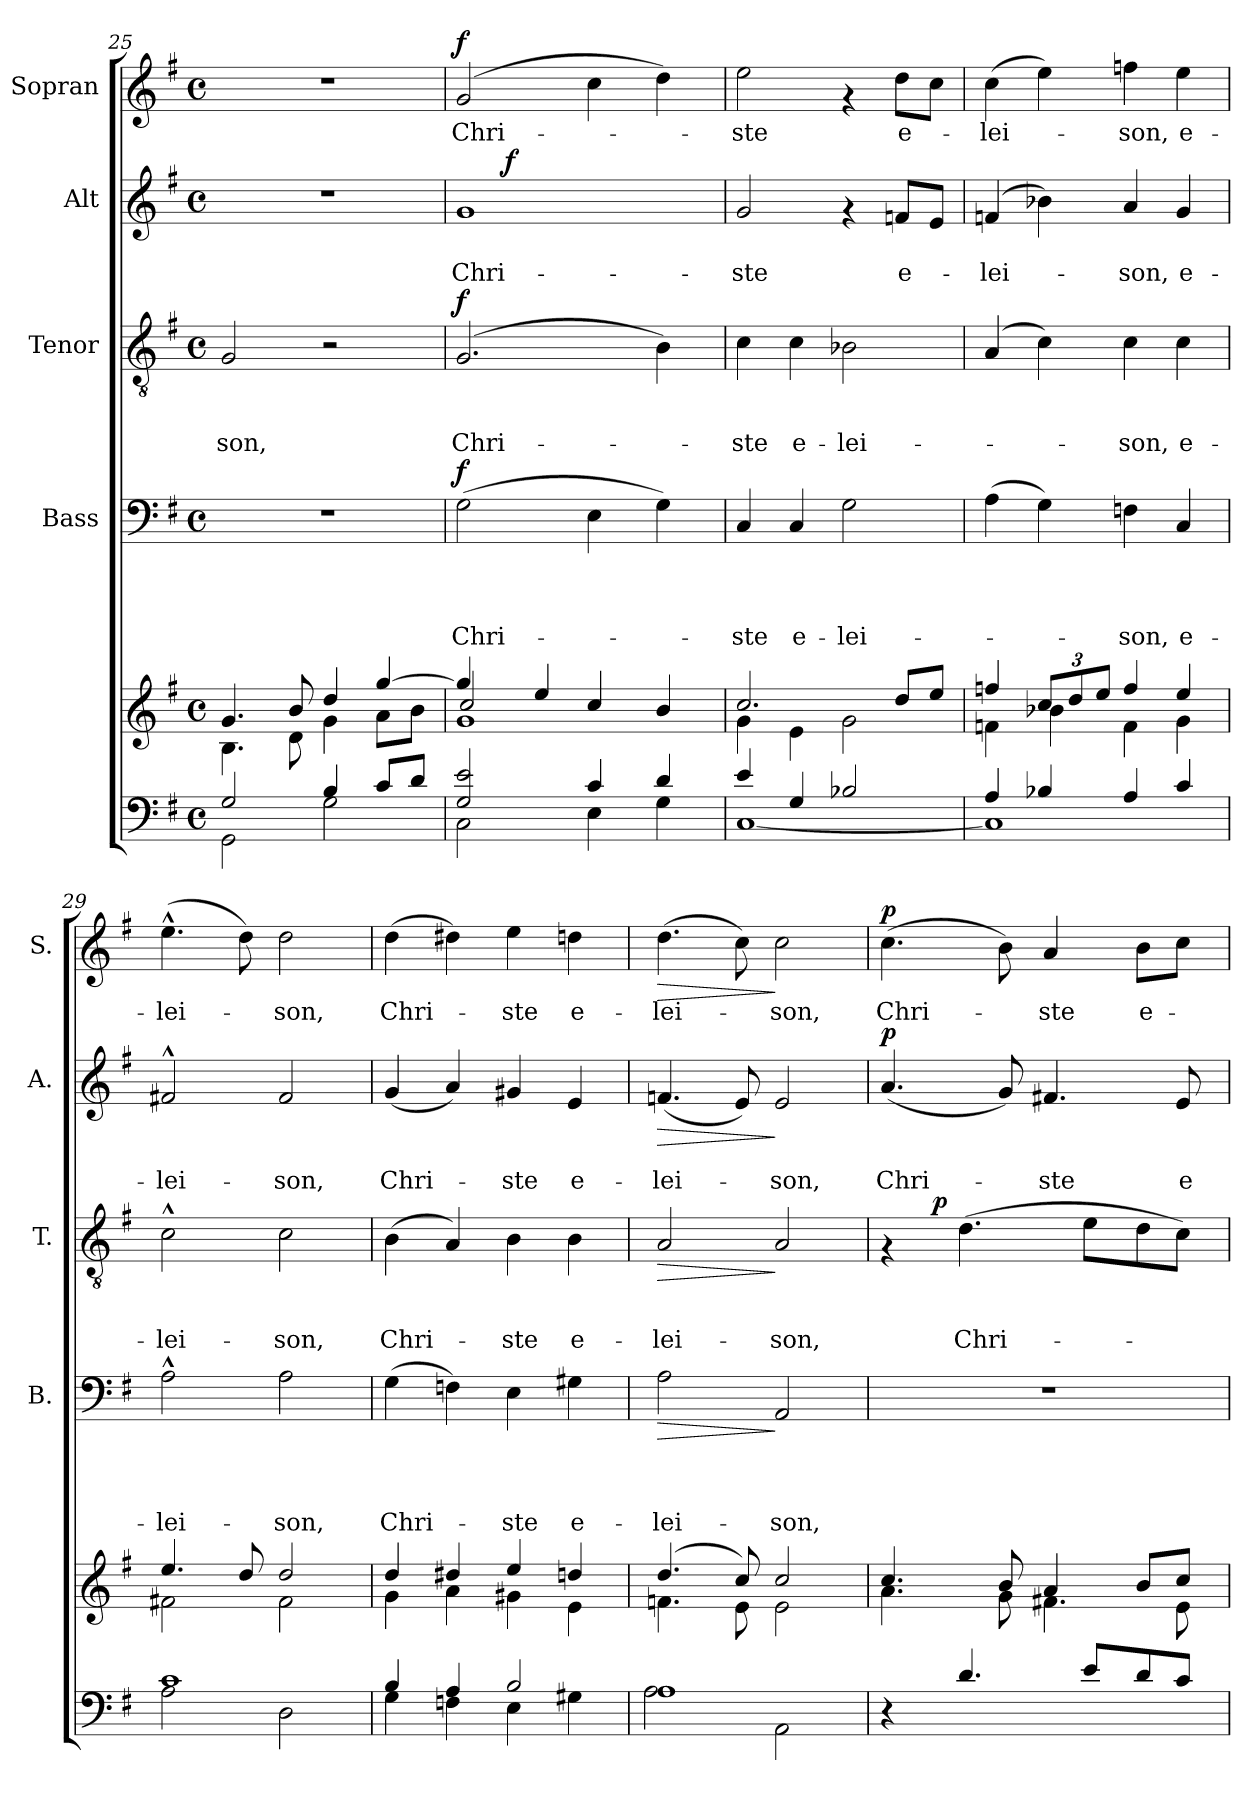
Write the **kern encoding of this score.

**kern	**kern	**kern	**text	**text	**text	**text	**dynam	**kern	**text	**text	**text	**dynam	**kern	**text	**text	**dynam	**kern	**text	**dynam
*part5	*part5	*part4	*part4	*part4	*part4	*part4	*part4	*part3	*part3	*part3	*part3	*part3	*part2	*part2	*part2	*part2	*part1	*part1	*part1
*staff6	*staff5	*staff4	*staff4	*staff4	*staff4	*staff4	*staff4	*staff3	*staff3	*staff3	*staff3	*staff3	*staff2	*staff2	*staff2	*staff2	*staff1	*staff1	*staff1
*	*	*I"Bass	*	*	*	*	*	*I"Tenor	*	*	*	*	*I"Alt	*	*	*	*I"Sopran	*	*
*	*	*I'B.	*	*	*	*	*	*I'T.	*	*	*	*	*I'A.	*	*	*	*I'S.	*	*
*clefF4	*clefG2	*clefF4	*	*	*	*	*	*clefGv2	*	*	*	*	*clefG2	*	*	*	*clefG2	*	*
*k[f#]	*k[f#]	*k[f#]	*	*	*	*	*	*k[f#]	*	*	*	*	*k[f#]	*	*	*	*k[f#]	*	*
*G:	*G:	*G:	*	*	*	*	*	*G:	*	*	*	*	*G:	*	*	*	*G:	*	*
*M4/4	*M4/4	*M4/4	*	*	*	*	*	*M4/4	*	*	*	*	*M4/4	*	*	*	*M4/4	*	*
*met(c)	*met(c)	*met(c)	*	*	*	*	*	*met(c)	*	*	*	*	*met(c)	*	*	*	*met(c)	*	*
=25	=25	=25	=25	=25	=25	=25	=25	=25	=25	=25	=25	=25	=25	=25	=25	=25	=25	=25	=25
*^	*^	*	*	*	*	*	*	*	*	*	*	*	*	*	*	*	*	*	*
!	!	!	!	!	!	!	!	!	!	!	!	!	!LO:LY:b	!	!	!	!	!	!	!	!
2G/	2GG\	4.g/	4.B\	1r	.	.	.	.	.	2G/	.	.	-son,	.	1r	.	.	.	1r	.	.
.	.	8b/	8d\	.	.	.	.	.	.	.	.	.	.	.	.	.	.	.	.	.	.
4B/	2G\	4dd/	4g\	.	.	.	.	.	.	2r	.	.	.	.	.	.	.	.	.	.	.
8c/L	.	[>4gg/	8a\L	.	.	.	.	.	.	.	.	.	.	.	.	.	.	.	.	.	.
8d/J	.	.	8b\J	.	.	.	.	.	.	.	.	.	.	.	.	.	.	.	.	.	.
=26	=26	=26	=26	=26	=26	=26	=26	=26	=26	=26	=26	=26	=26	=26	=26	=26	=26	=26	=26	=26	=26
*	*	*	*^	*	*	*	*	*	*	*	*	*	*	*	*	*	*	*	*	*	*
!	!	!	!	!	!	!	!	!	!LO:LY:b	!LO:DY:a	!	!	!	!LO:LY:b	!LO:DY:a	!	!	!LO:LY:b	!	!	!LO:LY:b	!LO:DY:a
*	*	*	*	*	*	*	*	*	*	*	*	*	*	*	*	*^	*	*	*	*	*	*
2G/ 2e/	2C\	4gg/]	1g	2cc/	(>2G\	.	.	.	Chri-	f	(2.G/	.	.	Chri-	f	1g	8ryy	.	Chri-	.	(2g/	Chri-	f
.	.	.	.	.	.	.	.	.	.	.	.	.	.	.	.	.	32ryy	.	.	.	.	.	.
!	!	!	!	!	!	!	!	!	!	!	!	!	!	!	!	!	!	!	!	!LO:DY:a	!	!	!
.	.	.	.	.	.	.	.	.	.	.	.	.	.	.	.	.	2ryy	.	.	f	.	.	.
.	.	4ee/	.	.	.	.	.	.	.	.	.	.	.	.	.	.	.	.	.	.	.	.	.
4c/	4E\	4cc/	.	2ryy	4E\	.	.	.	.	.	.	.	.	.	.	.	.	.	.	.	4cc\	.	.
.	.	.	.	.	.	.	.	.	.	.	.	.	.	.	.	.	4ryy	.	.	.	.	.	.
4d/	4G\	4b/	.	.	4G\)	.	.	.	.	.	4B\)	.	.	.	.	.	.	.	.	.	4dd\)	.	.
.	.	.	.	.	.	.	.	.	.	.	.	.	.	.	.	.	16.ryy	.	.	.	.	.	.
!!LO:PB:g=z
=27	=27	=27	=27	=27	=27	=27	=27	=27	=27	=27	=27	=27	=27	=27	=27	=27	=27	=27	=27	=27	=27	=27	=27
!	!	!	!	!	!	!	!	!	!LO:LY:b	!	!	!	!	!LO:LY:b	!	!	!	!	!LO:LY:b	!	!	!LO:LY:b	!
*	*	*	*v	*v	*	*	*	*	*	*	*	*	*	*	*	*v	*v	*	*	*	*	*	*
4e/	[<1C	2.cc/	4g\	4C/	.	.	.	-ste	.	4c\	.	.	-ste	.	2g/	.	-ste	.	2ee\	-ste	.
!	!	!	!	!	!	!	!	!LO:LY:b	!	!	!	!	!LO:LY:b	!	!	!	!	!	!	!	!
4G/	.	.	4e\	4C/	.	.	.	e-	.	4c\	.	.	e-	.	.	.	.	.	.	.	.
!	!	!	!	!	!	!	!	!LO:LY:b	!	!	!	!	!LO:LY:b	!	!	!	!	!	!	!	!
2B-X/	.	.	2g\	2G\	.	.	.	-lei-	.	2B-X\	.	.	-lei-	.	4rf	.	.	.	4rf	.	.
!	!	!	!	!	!	!	!	!	!	!	!	!	!	!	!	!	!LO:LY:b	!	!	!LO:LY:b	!
.	.	8dd/L	.	.	.	.	.	.	.	.	.	.	.	.	8fn/L	.	e-	.	8dd\L	e-	.
.	.	8ee/J	.	.	.	.	.	.	.	.	.	.	.	.	8e/J	.	.	.	8cc\J	.	.
=28	=28	=28	=28	=28	=28	=28	=28	=28	=28	=28	=28	=28	=28	=28	=28	=28	=28	=28	=28	=28	=28
!	!	!	!	!	!	!	!	!	!	!	!	!	!	!	!	!	!LO:LY:b	!	!	!LO:LY:b	!
4A/	1C]	4ffn/	4fn\	(>4A\	.	.	.	.	.	(4A/	.	.	.	.	(4fn/	.	-lei-	.	(>4cc\	-lei-	.
*	*	*Xbrackettup	*	*	*	*	*	*	*	*	*	*	*	*	*	*	*	*	*	*	*
4B-X/	.	12cc/L	4b-X\	4G\)	.	.	.	.	.	4c\)	.	.	.	.	4b-X\)	.	.	.	4ee\)	.	.
.	.	12dd/	.	.	.	.	.	.	.	.	.	.	.	.	.	.	.	.	.	.	.
.	.	12ee/J	.	.	.	.	.	.	.	.	.	.	.	.	.	.	.	.	.	.	.
!	!	!	!	!	!	!	!	!LO:LY:b	!	!	!	!	!LO:LY:b	!	!	!	!LO:LY:b	!	!	!LO:LY:b	!
4A/	.	4ff/	4f\	4Fn\	.	.	.	-son,	.	4c\	.	.	-son,	.	4a/	.	-son,	.	4ffn\	-son,	.
!	!	!	!	!	!	!	!	!LO:LY:b	!	!	!	!	!LO:LY:b	!	!	!	!LO:LY:b	!	!	!LO:LY:b	!
4c/	.	4ee/	4g\	4C/	.	.	.	e-	.	4c\	.	.	e-	.	4g/	.	e-	.	4ee\	e-	.
=29	=29	=29	=29	=29	=29	=29	=29	=29	=29	=29	=29	=29	=29	=29	=29	=29	=29	=29	=29	=29	=29
!	!	!	!	!	!	!	!	!LO:LY:b	!	!	!	!	!LO:LY:b	!	!	!	!LO:LY:b	!	!	!LO:LY:b	!
1c	2A\	4.ee/	2f#X\	2A^^>\	.	.	.	-lei-	.	2c^^>\	.	.	-lei-	.	2f#X^^</	.	-lei-	.	(>4.ee^^>\	-lei-	.
.	.	8dd/	.	.	.	.	.	.	.	.	.	.	.	.	.	.	.	.	8dd\)	.	.
!	!	!	!	!	!	!	!	!LO:LY:b	!	!	!	!	!LO:LY:b	!	!	!	!LO:LY:b	!	!	!LO:LY:b	!
.	2D\	2dd/	2f#\	2A\	.	.	.	-son,	.	2c\	.	.	-son,	.	2f#/	.	-son,	.	2dd\	-son,	.
=30	=30	=30	=30	=30	=30	=30	=30	=30	=30	=30	=30	=30	=30	=30	=30	=30	=30	=30	=30	=30	=30
!	!	!	!	!	!	!	!	!LO:LY:b	!	!	!	!	!LO:LY:b	!	!	!	!LO:LY:b	!	!	!LO:LY:b	!
4B/	4G\	4dd/	4g\	(>4G\	.	.	.	Chri-	.	(>4B\	.	.	Chri-	.	(<4g/	.	Chri-	.	(>4dd\	Chri-	.
4A/	4Fn\	4dd#X/	4a\	4Fn\)	.	.	.	.	.	4A/)	.	.	.	.	4a/)	.	.	.	4dd#X\)	.	.
!	!	!	!	!	!	!	!	!LO:LY:b	!	!	!	!	!LO:LY:b	!	!	!	!LO:LY:b	!	!	!LO:LY:b	!
2B/	4E\	4ee/	4g#X\	4E\	.	.	.	-ste	.	4B\	.	.	-ste	.	4g#X/	.	-ste	.	4ee\	-ste	.
!	!	!	!	!	!	!	!	!LO:LY:b	!	!	!	!	!LO:LY:b	!	!	!	!LO:LY:b	!	!	!LO:LY:b	!
.	4G#X\	4ddn/	4e\	4G#X\	.	.	.	e-	.	4B\	.	.	e-	.	4e/	.	e-	.	4ddn\	e-	.
=31	=31	=31	=31	=31	=31	=31	=31	=31	=31	=31	=31	=31	=31	=31	=31	=31	=31	=31	=31	=31	=31
!	!	!	!	!	!	!	!	!LO:LY:b	!LO:HP:b	!	!	!	!LO:LY:b	!LO:HP:b	!	!	!LO:LY:b	!LO:HP:b	!	!LO:LY:b	!LO:HP:b
1A	2A\	(4.dd/	4.fn\	2A\	.	.	.	-lei-	>	2A/	.	.	-lei-	>	(<4.fn/	.	-lei-	>	(>4.dd\	-lei-	>
.	.	8cc/)	8e\	.	.	.	.	.	.	.	.	.	.	.	8e/)	.	.	.	8cc\)	.	.
!	!	!	!	!	!	!	!	!LO:LY:b	!	!	!	!	!LO:LY:b	!	!	!	!LO:LY:b	!	!	!LO:LY:b	!
.	2AA\	2cc/	2e\	2AA/	.	.	.	-son,	]	2A/	.	.	-son,	]	2e/	.	-son,	]	2cc\	-son,	]
!!LO:PB:g=z
=32	=32	=32	=32	=32	=32	=32	=32	=32	=32	=32	=32	=32	=32	=32	=32	=32	=32	=32	=32	=32	=32
!	!	!	!	!	!	!	!	!	!	!	!	!	!	!	!	!	!LO:LY:b	!LO:DY:a	!	!LO:LY:b	!LO:DY:a
*v	*v	*	*	*	*	*	*	*	*	*^	*	*	*	*	*	*	*	*	*	*	*
4rC	4.cc/	4.a\	1r	.	.	.	.	.	4rF	8.ryy	.	.	.	.	(<4.a/	.	Chri-	p	(>4.cc\	Chri-	p
!	!	!	!	!	!	!	!	!	!	!	!	!	!	!LO:DY:a	!	!	!	!	!	!	!
.	.	.	.	.	.	.	.	.	.	2ryy	.	.	.	p	.	.	.	.	.	.	.
!	!	!	!	!	!	!	!	!	!	!	!	!	!LO:LY:b	!	!	!	!	!	!	!	!
4.d/	.	.	.	.	.	.	.	.	(>4.d\	.	.	.	Chri-	.	.	.	.	.	.	.	.
.	8b/	8g\	.	.	.	.	.	.	.	.	.	.	.	.	8g/)	.	.	.	8b\)	.	.
!	!	!	!	!	!	!	!	!	!	!	!	!	!	!	!	!	!LO:LY:b	!	!	!LO:LY:b	!
.	4a/	4.f#X\	.	.	.	.	.	.	.	.	.	.	.	.	4.f#X/	.	-ste	.	4a/	-ste	.
8e/L	.	.	.	.	.	.	.	.	8e\L	.	.	.	.	.	.	.	.	.	.	.	.
.	.	.	.	.	.	.	.	.	.	4ryy	.	.	.	.	.	.	.	.	.	.	.
!	!	!	!	!	!	!	!	!	!	!	!	!	!	!	!	!	!	!	!	!LO:LY:b	!
8d/	8b/L	.	.	.	.	.	.	.	8d\	.	.	.	.	.	.	.	.	.	8b\L	e-	.
!	!	!	!	!	!	!	!	!	!	!	!	!	!	!	!	!	!LO:LY:b	!	!	!	!
8c/J	8cc/J	8e\	.	.	.	.	.	.	8c\J)	.	.	.	.	.	8e/	.	e-	.	8cc\J	.	.
.	.	.	.	.	.	.	.	.	.	16ryy	.	.	.	.	.	.	.	.	.	.	.
*	*v	*v	*	*	*	*	*	*	*v	*v	*	*	*	*	*	*	*	*	*	*	*
=	=	=	=	=	=	=	=	=	=	=	=	=	=	=	=	=	=	=	=
*-	*-	*-	*-	*-	*-	*-	*-	*-	*-	*-	*-	*-	*-	*-	*-	*-	*-	*-	*-
